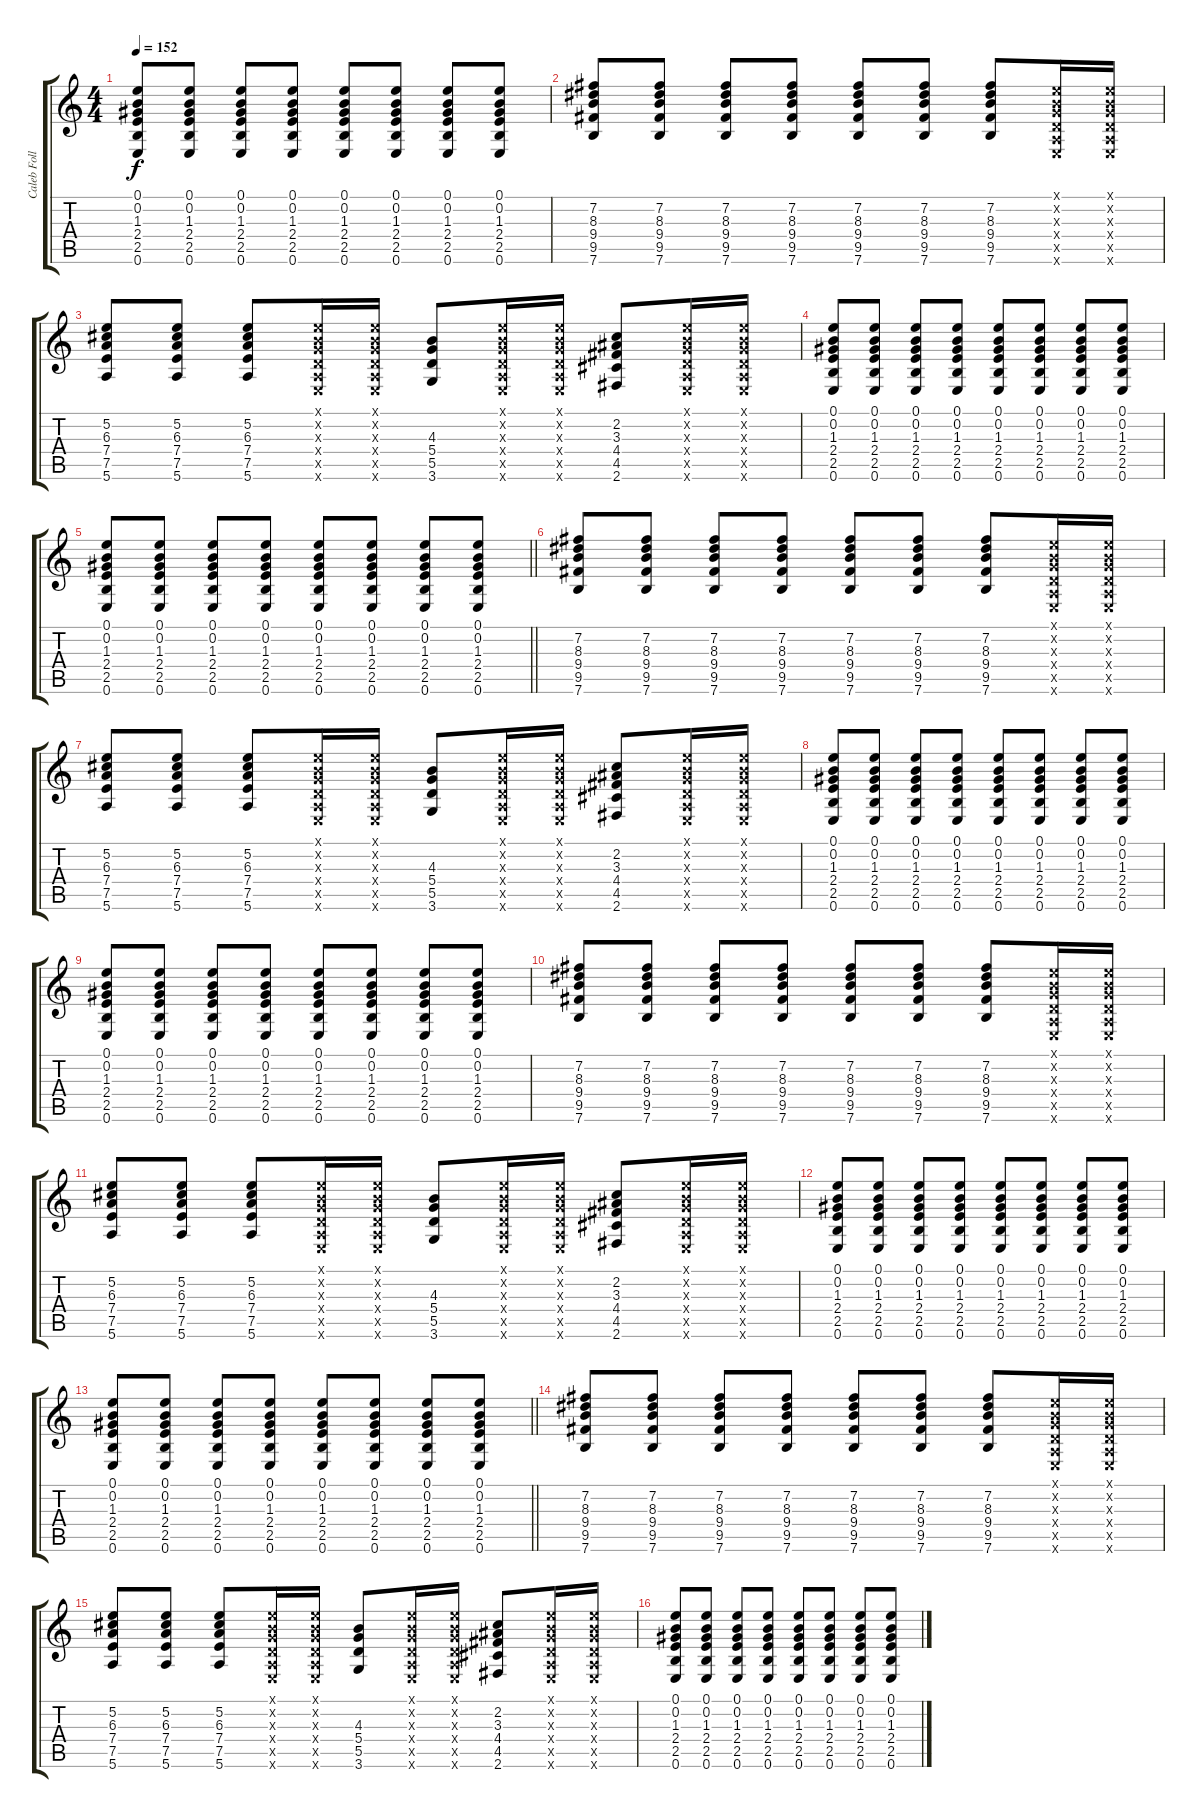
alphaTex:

\track ("Caleb Followill" "Caleb Foll") {instrument electricguitarclean}
\staff {score tabs}
\tuning (E4 B3 G3 D3 A2 E2) {hide}
\ts (4 4)
\tempo 152
\clef g2
\ks c
(0.1 0.2 1.3 2.4 2.5 0.6).8{dy f} (0.1 0.2 1.3 2.4 2.5 0.6).8 (0.1 0.2 1.3 2.4 2.5 0.6).8 (0.1 0.2 1.3 2.4 2.5 0.6).8 (0.1 0.2 1.3 2.4 2.5 0.6).8 (0.1 0.2 1.3 2.4 2.5 0.6).8 (0.1 0.2 1.3 2.4 2.5 0.6).8 (0.1 0.2 1.3 2.4 2.5 0.6).8 |
(7.2 8.3 9.4 9.5 7.6).8 (7.2 8.3 9.4 9.5 7.6).8 (7.2 8.3 9.4 9.5 7.6).8 (7.2 8.3 9.4 9.5 7.6).8 (7.2 8.3 9.4 9.5 7.6).8 (7.2 8.3 9.4 9.5 7.6).8 (7.2 8.3 9.4 9.5 7.6).8 (0.1{x} 0.2{x} 0.3{x} 0.4{x} 0.5{x} 0.6{x}).16 (0.1{x} 0.2{x} 0.3{x} 0.4{x} 0.5{x} 0.6{x}).16 |
(5.2 6.3 7.4 7.5 5.6).8 (5.2 6.3 7.4 7.5 5.6).8 (5.2 6.3 7.4 7.5 5.6).8 (0.1{x} 0.2{x} 0.3{x} 0.4{x} 0.5{x} 0.6{x}).16 (0.1{x} 0.2{x} 0.3{x} 0.4{x} 0.5{x} 0.6{x}).16 (4.3 5.4 5.5 3.6).8 (0.1{x} 0.2{x} 0.3{x} 0.4{x} 0.5{x} 0.6{x}).16 (0.1{x} 0.2{x} 0.3{x} 0.4{x} 0.5{x} 0.6{x}).16 (2.2 3.3 4.4 4.5 2.6).8 (0.1{x} 0.2{x} 0.3{x} 0.4{x} 0.5{x} 0.6{x}).16 (0.1{x} 0.2{x} 0.3{x} 0.4{x} 0.5{x} 0.6{x}).16 |
(0.1 0.2 1.3 2.4 2.5 0.6).8 (0.1 0.2 1.3 2.4 2.5 0.6).8 (0.1 0.2 1.3 2.4 2.5 0.6).8 (0.1 0.2 1.3 2.4 2.5 0.6).8 (0.1 0.2 1.3 2.4 2.5 0.6).8 (0.1 0.2 1.3 2.4 2.5 0.6).8 (0.1 0.2 1.3 2.4 2.5 0.6).8 (0.1 0.2 1.3 2.4 2.5 0.6).8 |
\barLineRight lightlight
(0.1 0.2 1.3 2.4 2.5 0.6).8 (0.1 0.2 1.3 2.4 2.5 0.6).8 (0.1 0.2 1.3 2.4 2.5 0.6).8 (0.1 0.2 1.3 2.4 2.5 0.6).8 (0.1 0.2 1.3 2.4 2.5 0.6).8 (0.1 0.2 1.3 2.4 2.5 0.6).8 (0.1 0.2 1.3 2.4 2.5 0.6).8 (0.1 0.2 1.3 2.4 2.5 0.6).8 |
\section ("" "")
(7.2 8.3 9.4 9.5 7.6).8 (7.2 8.3 9.4 9.5 7.6).8 (7.2 8.3 9.4 9.5 7.6).8 (7.2 8.3 9.4 9.5 7.6).8 (7.2 8.3 9.4 9.5 7.6).8 (7.2 8.3 9.4 9.5 7.6).8 (7.2 8.3 9.4 9.5 7.6).8 (0.1{x} 0.2{x} 0.3{x} 0.4{x} 0.5{x} 0.6{x}).16 (0.1{x} 0.2{x} 0.3{x} 0.4{x} 0.5{x} 0.6{x}).16 |
(5.2 6.3 7.4 7.5 5.6).8 (5.2 6.3 7.4 7.5 5.6).8 (5.2 6.3 7.4 7.5 5.6).8 (0.1{x} 0.2{x} 0.3{x} 0.4{x} 0.5{x} 0.6{x}).16 (0.1{x} 0.2{x} 0.3{x} 0.4{x} 0.5{x} 0.6{x}).16 (4.3 5.4 5.5 3.6).8 (0.1{x} 0.2{x} 0.3{x} 0.4{x} 0.5{x} 0.6{x}).16 (0.1{x} 0.2{x} 0.3{x} 0.4{x} 0.5{x} 0.6{x}).16 (2.2 3.3 4.4 4.5 2.6).8 (0.1{x} 0.2{x} 0.3{x} 0.4{x} 0.5{x} 0.6{x}).16 (0.1{x} 0.2{x} 0.3{x} 0.4{x} 0.5{x} 0.6{x}).16 |
(0.1 0.2 1.3 2.4 2.5 0.6).8 (0.1 0.2 1.3 2.4 2.5 0.6).8 (0.1 0.2 1.3 2.4 2.5 0.6).8 (0.1 0.2 1.3 2.4 2.5 0.6).8 (0.1 0.2 1.3 2.4 2.5 0.6).8 (0.1 0.2 1.3 2.4 2.5 0.6).8 (0.1 0.2 1.3 2.4 2.5 0.6).8 (0.1 0.2 1.3 2.4 2.5 0.6).8 |
(0.1 0.2 1.3 2.4 2.5 0.6).8 (0.1 0.2 1.3 2.4 2.5 0.6).8 (0.1 0.2 1.3 2.4 2.5 0.6).8 (0.1 0.2 1.3 2.4 2.5 0.6).8 (0.1 0.2 1.3 2.4 2.5 0.6).8 (0.1 0.2 1.3 2.4 2.5 0.6).8 (0.1 0.2 1.3 2.4 2.5 0.6).8 (0.1 0.2 1.3 2.4 2.5 0.6).8 |
(7.2 8.3 9.4 9.5 7.6).8 (7.2 8.3 9.4 9.5 7.6).8 (7.2 8.3 9.4 9.5 7.6).8 (7.2 8.3 9.4 9.5 7.6).8 (7.2 8.3 9.4 9.5 7.6).8 (7.2 8.3 9.4 9.5 7.6).8 (7.2 8.3 9.4 9.5 7.6).8 (0.1{x} 0.2{x} 0.3{x} 0.4{x} 0.5{x} 0.6{x}).16 (0.1{x} 0.2{x} 0.3{x} 0.4{x} 0.5{x} 0.6{x}).16 |
(5.2 6.3 7.4 7.5 5.6).8 (5.2 6.3 7.4 7.5 5.6).8 (5.2 6.3 7.4 7.5 5.6).8 (0.1{x} 0.2{x} 0.3{x} 0.4{x} 0.5{x} 0.6{x}).16 (0.1{x} 0.2{x} 0.3{x} 0.4{x} 0.5{x} 0.6{x}).16 (4.3 5.4 5.5 3.6).8 (0.1{x} 0.2{x} 0.3{x} 0.4{x} 0.5{x} 0.6{x}).16 (0.1{x} 0.2{x} 0.3{x} 0.4{x} 0.5{x} 0.6{x}).16 (2.2 3.3 4.4 4.5 2.6).8 (0.1{x} 0.2{x} 0.3{x} 0.4{x} 0.5{x} 0.6{x}).16 (0.1{x} 0.2{x} 0.3{x} 0.4{x} 0.5{x} 0.6{x}).16 |
(0.1 0.2 1.3 2.4 2.5 0.6).8 (0.1 0.2 1.3 2.4 2.5 0.6).8 (0.1 0.2 1.3 2.4 2.5 0.6).8 (0.1 0.2 1.3 2.4 2.5 0.6).8 (0.1 0.2 1.3 2.4 2.5 0.6).8 (0.1 0.2 1.3 2.4 2.5 0.6).8 (0.1 0.2 1.3 2.4 2.5 0.6).8 (0.1 0.2 1.3 2.4 2.5 0.6).8 |
\barLineRight lightlight
(0.1 0.2 1.3 2.4 2.5 0.6).8 (0.1 0.2 1.3 2.4 2.5 0.6).8 (0.1 0.2 1.3 2.4 2.5 0.6).8 (0.1 0.2 1.3 2.4 2.5 0.6).8 (0.1 0.2 1.3 2.4 2.5 0.6).8 (0.1 0.2 1.3 2.4 2.5 0.6).8 (0.1 0.2 1.3 2.4 2.5 0.6).8 (0.1 0.2 1.3 2.4 2.5 0.6).8 |
\section ("" "")
(7.2 8.3 9.4 9.5 7.6).8 (7.2 8.3 9.4 9.5 7.6).8 (7.2 8.3 9.4 9.5 7.6).8 (7.2 8.3 9.4 9.5 7.6).8 (7.2 8.3 9.4 9.5 7.6).8 (7.2 8.3 9.4 9.5 7.6).8 (7.2 8.3 9.4 9.5 7.6).8 (0.1{x} 0.2{x} 0.3{x} 0.4{x} 0.5{x} 0.6{x}).16 (0.1{x} 0.2{x} 0.3{x} 0.4{x} 0.5{x} 0.6{x}).16 |
(5.2 6.3 7.4 7.5 5.6).8 (5.2 6.3 7.4 7.5 5.6).8 (5.2 6.3 7.4 7.5 5.6).8 (0.1{x} 0.2{x} 0.3{x} 0.4{x} 0.5{x} 0.6{x}).16 (0.1{x} 0.2{x} 0.3{x} 0.4{x} 0.5{x} 0.6{x}).16 (4.3 5.4 5.5 3.6).8 (0.1{x} 0.2{x} 0.3{x} 0.4{x} 0.5{x} 0.6{x}).16 (0.1{x} 0.2{x} 0.3{x} 0.4{x} 0.5{x} 0.6{x}).16 (2.2 3.3 4.4 4.5 2.6).8 (0.1{x} 0.2{x} 0.3{x} 0.4{x} 0.5{x} 0.6{x}).16 (0.1{x} 0.2{x} 0.3{x} 0.4{x} 0.5{x} 0.6{x}).16 |
(0.1 0.2 1.3 2.4 2.5 0.6).8 (0.1 0.2 1.3 2.4 2.5 0.6).8 (0.1 0.2 1.3 2.4 2.5 0.6).8 (0.1 0.2 1.3 2.4 2.5 0.6).8 (0.1 0.2 1.3 2.4 2.5 0.6).8 (0.1 0.2 1.3 2.4 2.5 0.6).8 (0.1 0.2 1.3 2.4 2.5 0.6).8 (0.1 0.2 1.3 2.4 2.5 0.6).8
